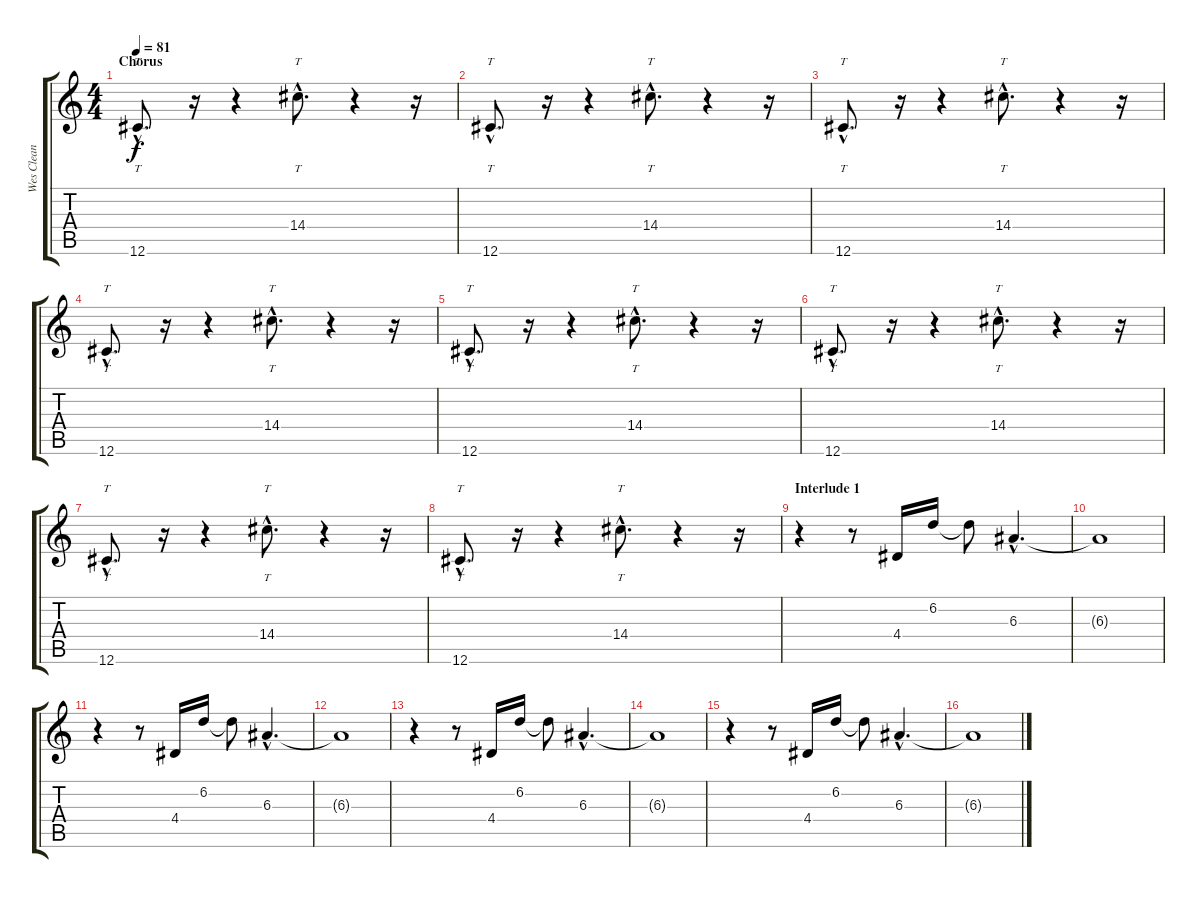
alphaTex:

\track ("Wes Clean" "Wes Clean") {instrument electricguitarclean}
\staff {score tabs}
\tuning (Db4 Ab3 E3 B2 Gb2 Db2) {hide}
\ts (4 4)
\section ("" "Chorus")
\tempo 81
\clef g2
\ks c
12.6{hac}.8{tt d dy f volume 16 balance 0 instrument electricguitarclean} r.16 r.4 14.4{hac}.8{tt d} r.4 r.16 |
12.6{hac}.8{tt d} r.16 r.4 14.4{hac}.8{tt d} r.4 r.16 |
12.6{hac}.8{tt d} r.16 r.4 14.4{hac}.8{tt d} r.4 r.16 |
12.6{hac}.8{tt d} r.16 r.4 14.4{hac}.8{tt d} r.4 r.16 |
12.6{hac}.8{tt d} r.16 r.4 14.4{hac}.8{tt d} r.4 r.16 |
12.6{hac}.8{tt d} r.16 r.4 14.4{hac}.8{tt d} r.4 r.16 |
12.6{hac}.8{tt d} r.16 r.4 14.4{hac}.8{tt d} r.4 r.16 |
12.6{hac}.8{tt d} r.16 r.4 14.4{hac}.8{tt d} r.4 r.16 |
\section ("" "Interlude 1")
r.4{instrument electricguitarclean} r.8 4.4.16 6.2.16 6.2{t}.8 6.3{hac}.4{d} |
6.3{t}.1 |
r.4 r.8 4.4.16 6.2.16 6.2{t}.8 6.3{hac}.4{d} |
6.3{t}.1 |
r.4 r.8 4.4.16 6.2.16 6.2{t}.8 6.3{hac}.4{d} |
6.3{t}.1 |
r.4 r.8 4.4.16 6.2.16 6.2{t}.8 6.3{hac}.4{d} |
6.3{t}.1
